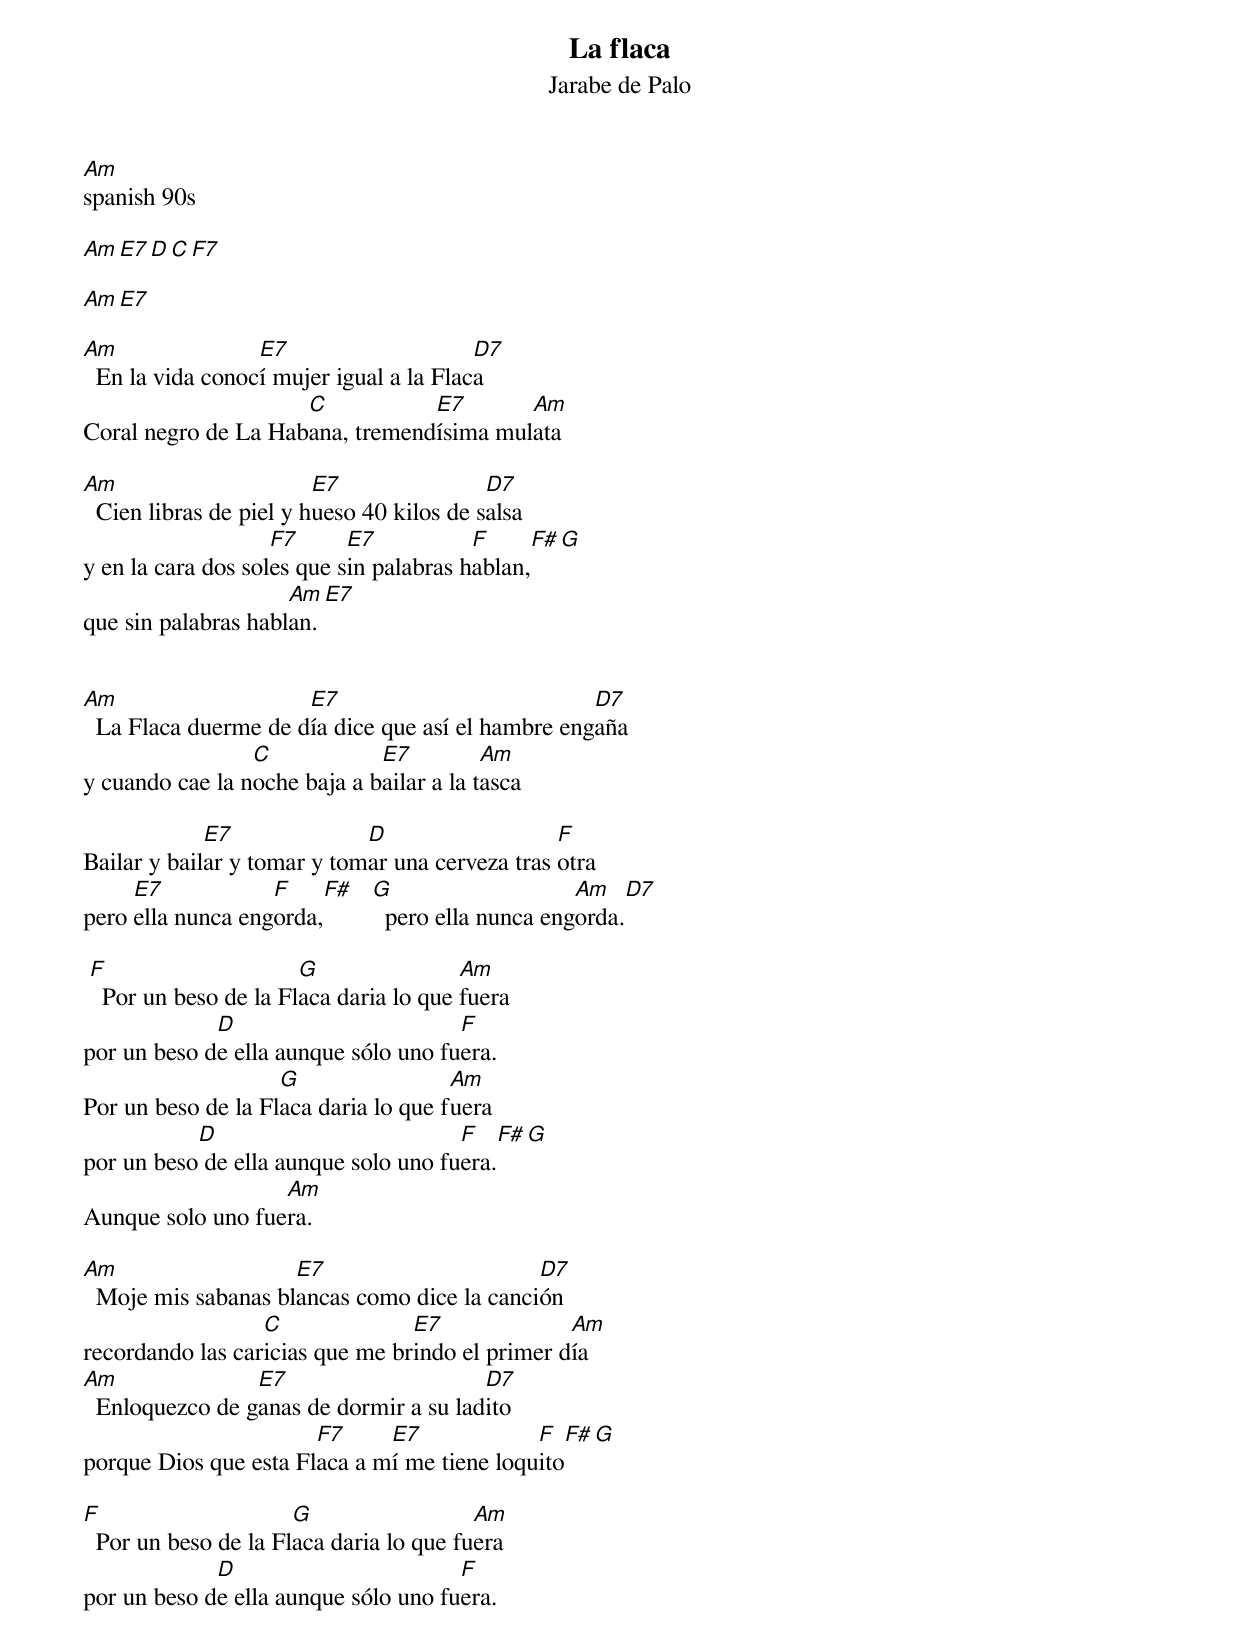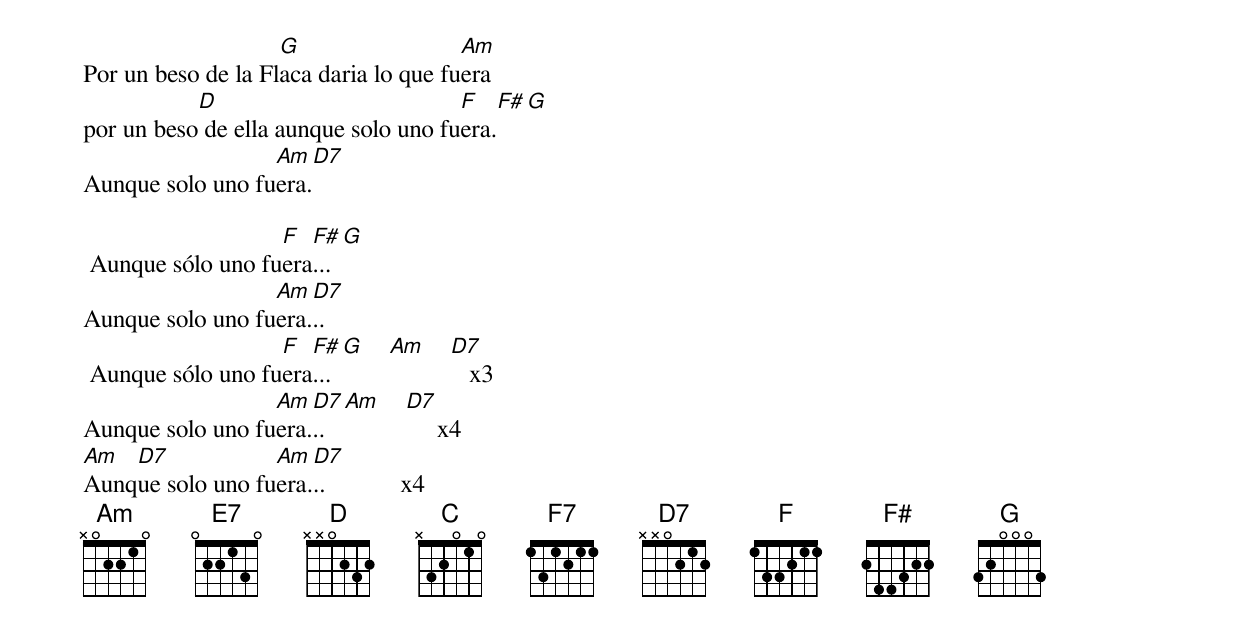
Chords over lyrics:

La flaca
Jarabe de Palo
Am
spanish 90s

Am E7 D  C  F7

Am E7

Am                E7                     D7
  En la vida conocí mujer igual a la Flaca
                     C           E7       Am
Coral negro de La Habana, tremendísima mulata

Am                       E7                D7
  Cien libras de piel y hueso 40 kilos de salsa
                    F7      E7           F     F# G
y en la cara dos soles que sin palabras hablan,
                     Am  E7
que sin palabras hablan.


Am                    E7                           D7
  La Flaca duerme de día dice que así el hambre engaña
                 C            E7          Am
y cuando cae la noche baja a bailar a la tasca

             E7              D                   F
Bailar y bailar y tomar y tomar una cerveza tras otra
     E7            F    F# G                    Am   D7
pero ella nunca engorda,     pero ella nunca engorda.

 F                     G                Am
   Por un beso de la Flaca daria lo que fuera
             D                        F
por un beso de ella aunque sólo uno fuera.
                    G                 Am
Por un beso de la Flaca daria lo que fuera
           D                          F   F# G
por un beso de ella aunque solo uno fuera.
                   Am
Aunque solo uno fuera.

Am                   E7                      D7
  Moje mis sabanas blancas como dice la canción
                  C              E7              Am
recordando las caricias que me brindo el primer día
Am               E7                     D7
  Enloquezco de ganas de dormir a su ladito
                       F7     E7             F  F# G
porque Dios que esta Flaca a mí me tiene loquito

F                     G                  Am
  Por un beso de la Flaca daria lo que fuera
             D                        F
por un beso de ella aunque sólo uno fuera.
                    G                  Am
Por un beso de la Flaca daria lo que fuera
           D                          F   F# G
por un beso de ella aunque solo uno fuera.
                  Am  D7
Aunque solo uno fuera.

                   F  F# G
 Aunque sólo uno fuera...
                  Am  D7
Aunque solo uno fuera...
                   F  F# G   Am  D7
 Aunque sólo uno fuera...           x3
                  Am  D7   Am  D7
Aunque solo uno fuera...            x4
Am  D7            Am  D7
Aunque solo uno fuera...            x4
